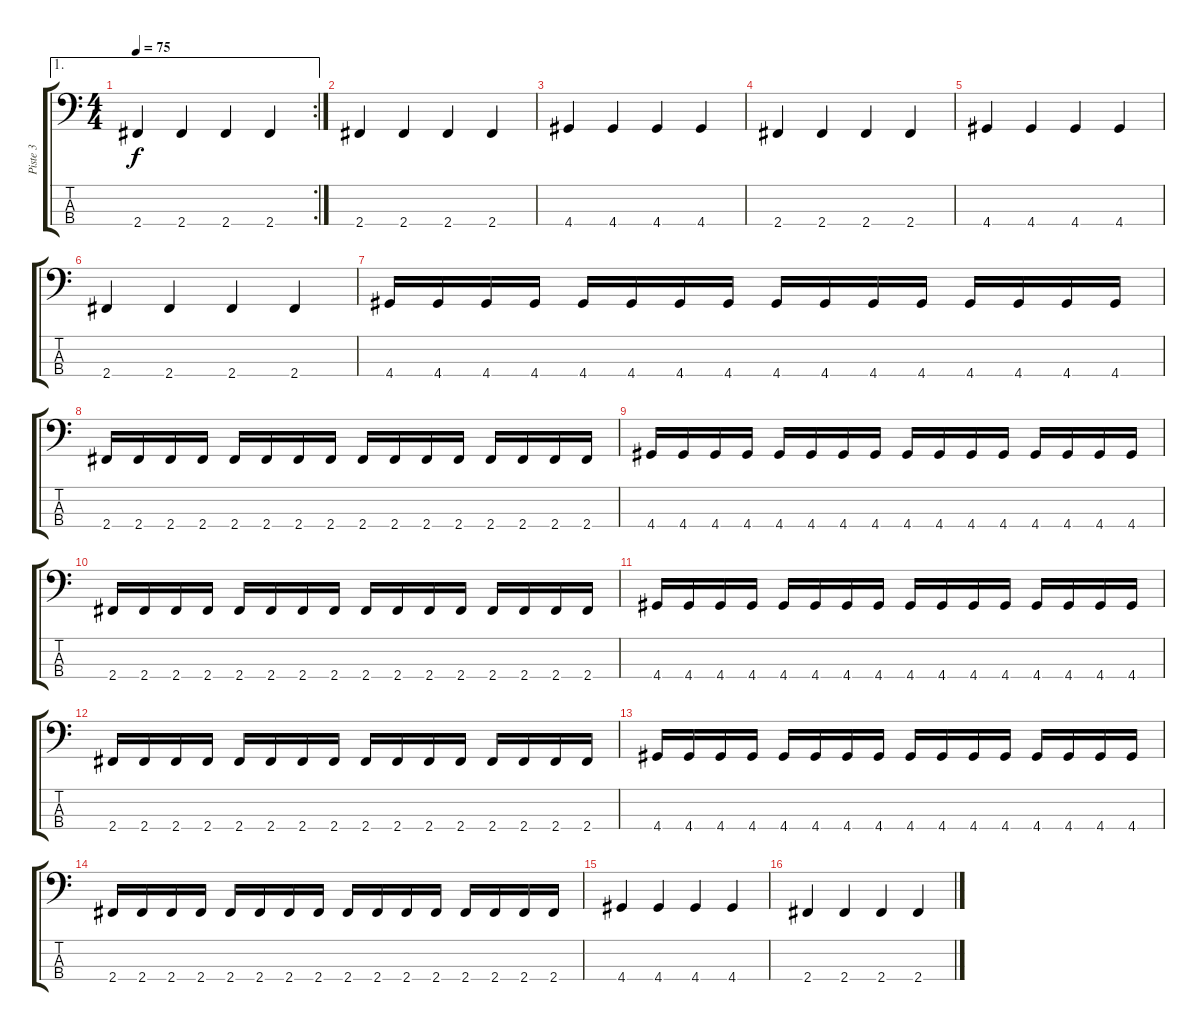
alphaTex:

\track ("Piste 3" "Piste 3") {instrument electricbassfinger}
\staff {score tabs}
\tuning (G2 D2 A1 E1) {hide}
\ae 1
\rc 2
\ts (4 4)
\tempo 75
\clef f4
\ks c
2.4.4{dy f} 2.4.4 2.4.4 2.4.4 |
2.4.4 2.4.4 2.4.4 2.4.4 |
4.4.4 4.4.4 4.4.4 4.4.4 |
2.4.4 2.4.4 2.4.4 2.4.4 |
4.4.4 4.4.4 4.4.4 4.4.4 |
2.4.4 2.4.4 2.4.4 2.4.4 |
4.4.16 4.4.16 4.4.16 4.4.16 4.4.16 4.4.16 4.4.16 4.4.16 4.4.16 4.4.16 4.4.16 4.4.16 4.4.16 4.4.16 4.4.16 4.4.16 |
2.4.16 2.4.16 2.4.16 2.4.16 2.4.16 2.4.16 2.4.16 2.4.16 2.4.16 2.4.16 2.4.16 2.4.16 2.4.16 2.4.16 2.4.16 2.4.16 |
4.4.16 4.4.16 4.4.16 4.4.16 4.4.16 4.4.16 4.4.16 4.4.16 4.4.16 4.4.16 4.4.16 4.4.16 4.4.16 4.4.16 4.4.16 4.4.16 |
2.4.16 2.4.16 2.4.16 2.4.16 2.4.16 2.4.16 2.4.16 2.4.16 2.4.16 2.4.16 2.4.16 2.4.16 2.4.16 2.4.16 2.4.16 2.4.16 |
4.4.16 4.4.16 4.4.16 4.4.16 4.4.16 4.4.16 4.4.16 4.4.16 4.4.16 4.4.16 4.4.16 4.4.16 4.4.16 4.4.16 4.4.16 4.4.16 |
2.4.16 2.4.16 2.4.16 2.4.16 2.4.16 2.4.16 2.4.16 2.4.16 2.4.16 2.4.16 2.4.16 2.4.16 2.4.16 2.4.16 2.4.16 2.4.16 |
4.4.16 4.4.16 4.4.16 4.4.16 4.4.16 4.4.16 4.4.16 4.4.16 4.4.16 4.4.16 4.4.16 4.4.16 4.4.16 4.4.16 4.4.16 4.4.16 |
2.4.16 2.4.16 2.4.16 2.4.16 2.4.16 2.4.16 2.4.16 2.4.16 2.4.16 2.4.16 2.4.16 2.4.16 2.4.16 2.4.16 2.4.16 2.4.16 |
4.4.4 4.4.4 4.4.4 4.4.4 |
2.4.4 2.4.4 2.4.4 2.4.4
